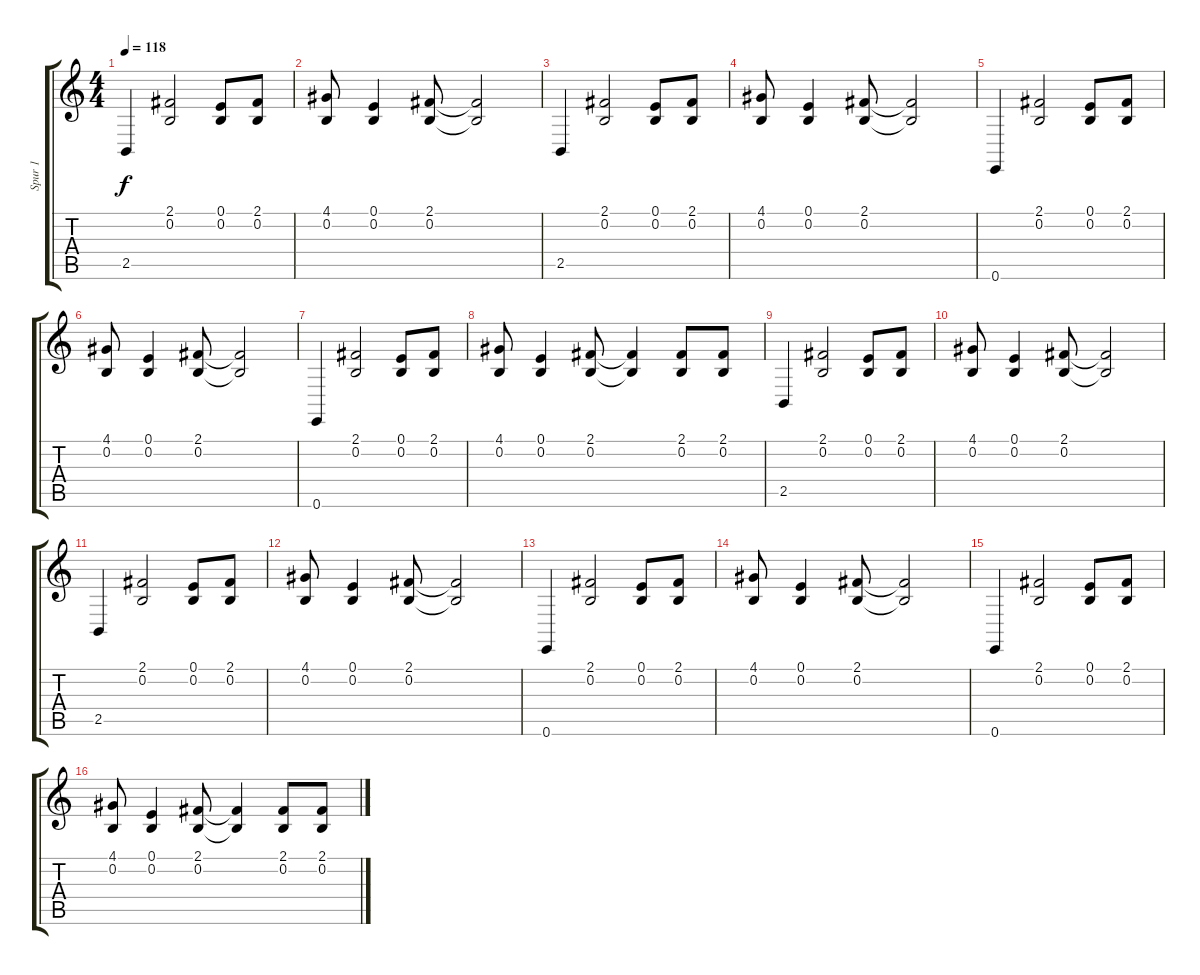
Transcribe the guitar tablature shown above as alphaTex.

\track ("Spur 1" "Spur 1") {instrument acousticgrandpiano}
\staff {score tabs}
\tuning (E4 B3 G3 D3 A2 E2) {hide}
\ts (4 4)
\tempo 118
\clef g2
\ks c
2.5.4{dy f instrument sopranosax} (2.1 0.2).2 (0.1 0.2).8 (2.1 0.2).8 |
(4.1 0.2).8 (0.1 0.2).4 (2.1 0.2).8 (2.1{t} 0.2{t}).2 |
2.5.4 (2.1 0.2).2 (0.1 0.2).8 (2.1 0.2).8 |
(4.1 0.2).8 (0.1 0.2).4 (2.1 0.2).8 (2.1{t} 0.2{t}).2 |
0.6.4 (2.1 0.2).2 (0.1 0.2).8 (2.1 0.2).8 |
(4.1 0.2).8 (0.1 0.2).4 (2.1 0.2).8 (2.1{t} 0.2{t}).2 |
0.6.4 (2.1 0.2).2 (0.1 0.2).8 (2.1 0.2).8 |
(4.1 0.2).8 (0.1 0.2).4 (2.1 0.2).8 (2.1{t} 0.2{t}).4 (2.1 0.2).8 (2.1 0.2).8 |
2.5.4{instrument altosax} (2.1 0.2).2 (0.1 0.2).8 (2.1 0.2).8 |
(4.1 0.2).8 (0.1 0.2).4 (2.1 0.2).8 (2.1{t} 0.2{t}).2 |
2.5.4 (2.1 0.2).2 (0.1 0.2).8 (2.1 0.2).8 |
(4.1 0.2).8 (0.1 0.2).4 (2.1 0.2).8 (2.1{t} 0.2{t}).2 |
0.6.4 (2.1 0.2).2 (0.1 0.2).8 (2.1 0.2).8 |
(4.1 0.2).8 (0.1 0.2).4 (2.1 0.2).8 (2.1{t} 0.2{t}).2 |
0.6.4 (2.1 0.2).2 (0.1 0.2).8 (2.1 0.2).8 |
(4.1 0.2).8 (0.1 0.2).4 (2.1 0.2).8 (2.1{t} 0.2{t}).4 (2.1 0.2).8 (2.1 0.2).8
